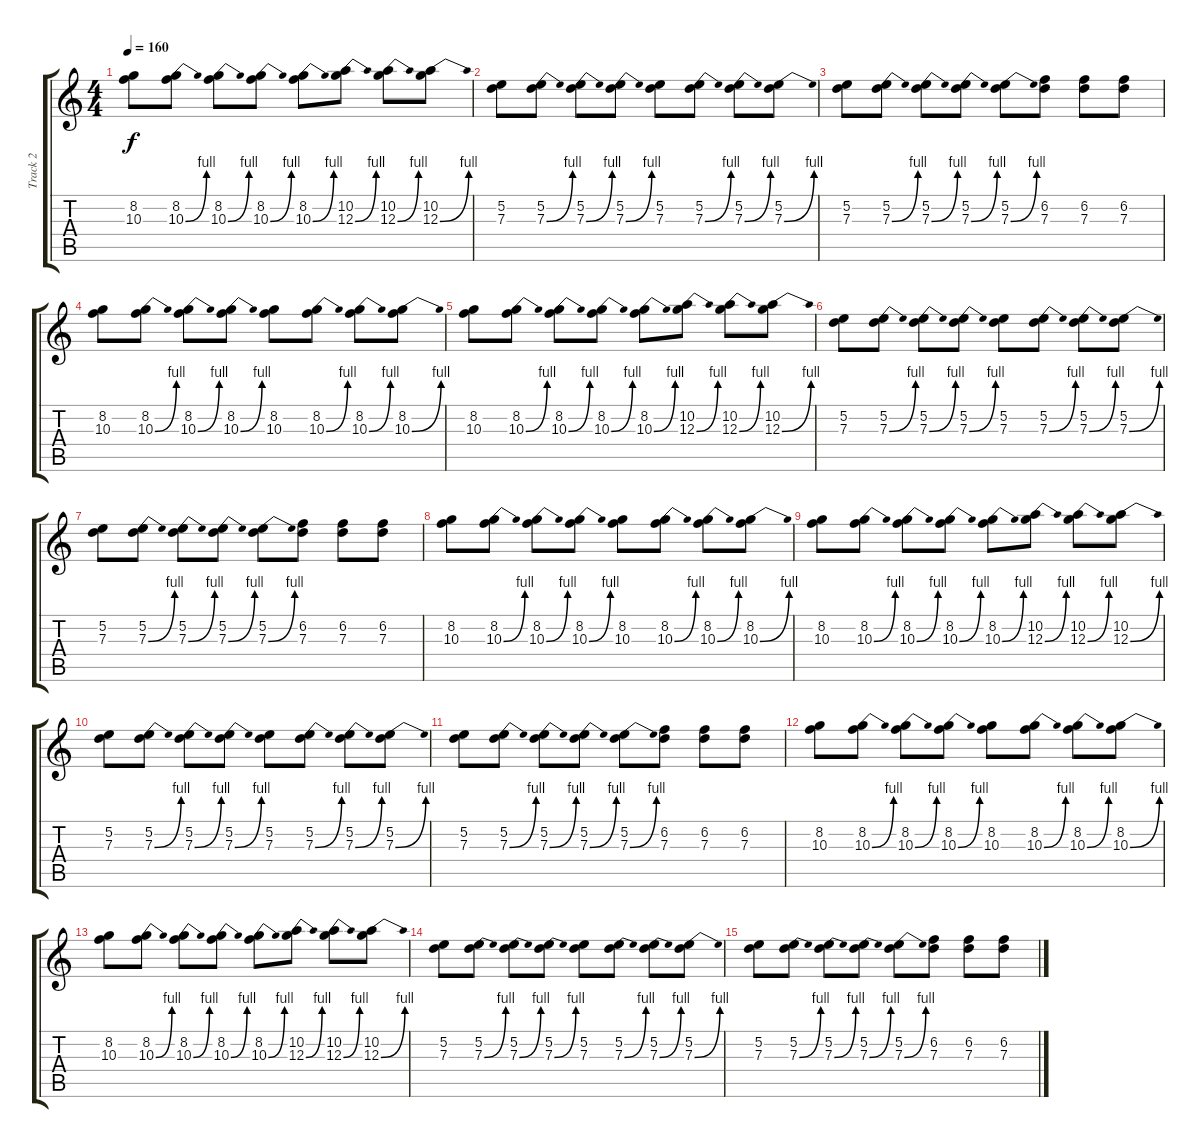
\track ("Track 2" "Track 2") {instrument overdrivenguitar}
\staff {score tabs}
\tuning (E4 B3 G3 D3 A2 E2) {hide}
\ts (4 4)
\tempo 160
\clef g2
\ks c
(8.2 10.3).8{dy f} (8.2 10.3{be (bend 0 0 60 4)}).8 (8.2 10.3{be (bend 0 0 60 4)}).8 (8.2 10.3{be (bend 0 0 60 4)}).8 (8.2 10.3{be (bend 0 0 60 4)}).8 (10.2 12.3{be (bend 0 0 60 4)}).8 (10.2 12.3{be (bend 0 0 60 4)}).8 (10.2 12.3{be (bend 0 0 60 4)}).8 |
(5.2 7.3).8 (5.2 7.3{be (bend 0 0 60 4)}).8 (5.2 7.3{be (bend 0 0 60 4)}).8 (5.2 7.3{be (bend 0 0 60 4)}).8 (5.2 7.3).8 (5.2 7.3{be (bend 0 0 60 4)}).8 (5.2 7.3{be (bend 0 0 60 4)}).8 (5.2 7.3{be (bend 0 0 60 4)}).8 |
(5.2 7.3).8 (5.2 7.3{be (bend 0 0 60 4)}).8 (5.2 7.3{be (bend 0 0 60 4)}).8 (5.2 7.3{be (bend 0 0 60 4)}).8 (5.2 7.3{be (bend 0 0 60 4)}).8 (6.2 7.3).8 (6.2 7.3).8 (6.2 7.3).8 |
(8.2 10.3).8 (8.2 10.3{be (bend 0 0 60 4)}).8 (8.2 10.3{be (bend 0 0 60 4)}).8 (8.2 10.3{be (bend 0 0 60 4)}).8 (8.2 10.3).8 (8.2 10.3{be (bend 0 0 60 4)}).8 (8.2 10.3{be (bend 0 0 60 4)}).8 (8.2 10.3{be (bend 0 0 60 4)}).8 |
(8.2 10.3).8 (8.2 10.3{be (bend 0 0 60 4)}).8 (8.2 10.3{be (bend 0 0 60 4)}).8 (8.2 10.3{be (bend 0 0 60 4)}).8 (8.2 10.3{be (bend 0 0 60 4)}).8 (10.2 12.3{be (bend 0 0 60 4)}).8 (10.2 12.3{be (bend 0 0 60 4)}).8 (10.2 12.3{be (bend 0 0 60 4)}).8 |
(5.2 7.3).8 (5.2 7.3{be (bend 0 0 60 4)}).8 (5.2 7.3{be (bend 0 0 60 4)}).8 (5.2 7.3{be (bend 0 0 60 4)}).8 (5.2 7.3).8 (5.2 7.3{be (bend 0 0 60 4)}).8 (5.2 7.3{be (bend 0 0 60 4)}).8 (5.2 7.3{be (bend 0 0 60 4)}).8 |
(5.2 7.3).8 (5.2 7.3{be (bend 0 0 60 4)}).8 (5.2 7.3{be (bend 0 0 60 4)}).8 (5.2 7.3{be (bend 0 0 60 4)}).8 (5.2 7.3{be (bend 0 0 60 4)}).8 (6.2 7.3).8 (6.2 7.3).8 (6.2 7.3).8 |
(8.2 10.3).8 (8.2 10.3{be (bend 0 0 60 4)}).8 (8.2 10.3{be (bend 0 0 60 4)}).8 (8.2 10.3{be (bend 0 0 60 4)}).8 (8.2 10.3).8 (8.2 10.3{be (bend 0 0 60 4)}).8 (8.2 10.3{be (bend 0 0 60 4)}).8 (8.2 10.3{be (bend 0 0 60 4)}).8 |
(8.2 10.3).8 (8.2 10.3{be (bend 0 0 60 4)}).8 (8.2 10.3{be (bend 0 0 60 4)}).8 (8.2 10.3{be (bend 0 0 60 4)}).8 (8.2 10.3{be (bend 0 0 60 4)}).8 (10.2 12.3{be (bend 0 0 60 4)}).8 (10.2 12.3{be (bend 0 0 60 4)}).8 (10.2 12.3{be (bend 0 0 60 4)}).8 |
(5.2 7.3).8 (5.2 7.3{be (bend 0 0 60 4)}).8 (5.2 7.3{be (bend 0 0 60 4)}).8 (5.2 7.3{be (bend 0 0 60 4)}).8 (5.2 7.3).8 (5.2 7.3{be (bend 0 0 60 4)}).8 (5.2 7.3{be (bend 0 0 60 4)}).8 (5.2 7.3{be (bend 0 0 60 4)}).8 |
(5.2 7.3).8 (5.2 7.3{be (bend 0 0 60 4)}).8 (5.2 7.3{be (bend 0 0 60 4)}).8 (5.2 7.3{be (bend 0 0 60 4)}).8 (5.2 7.3{be (bend 0 0 60 4)}).8 (6.2 7.3).8 (6.2 7.3).8 (6.2 7.3).8 |
(8.2 10.3).8 (8.2 10.3{be (bend 0 0 60 4)}).8 (8.2 10.3{be (bend 0 0 60 4)}).8 (8.2 10.3{be (bend 0 0 60 4)}).8 (8.2 10.3).8 (8.2 10.3{be (bend 0 0 60 4)}).8 (8.2 10.3{be (bend 0 0 60 4)}).8 (8.2 10.3{be (bend 0 0 60 4)}).8 |
(8.2 10.3).8 (8.2 10.3{be (bend 0 0 60 4)}).8 (8.2 10.3{be (bend 0 0 60 4)}).8 (8.2 10.3{be (bend 0 0 60 4)}).8 (8.2 10.3{be (bend 0 0 60 4)}).8 (10.2 12.3{be (bend 0 0 60 4)}).8 (10.2 12.3{be (bend 0 0 60 4)}).8 (10.2 12.3{be (bend 0 0 60 4)}).8 |
(5.2 7.3).8 (5.2 7.3{be (bend 0 0 60 4)}).8 (5.2 7.3{be (bend 0 0 60 4)}).8 (5.2 7.3{be (bend 0 0 60 4)}).8 (5.2 7.3).8 (5.2 7.3{be (bend 0 0 60 4)}).8 (5.2 7.3{be (bend 0 0 60 4)}).8 (5.2 7.3{be (bend 0 0 60 4)}).8 |
(5.2 7.3).8 (5.2 7.3{be (bend 0 0 60 4)}).8 (5.2 7.3{be (bend 0 0 60 4)}).8 (5.2 7.3{be (bend 0 0 60 4)}).8 (5.2 7.3{be (bend 0 0 60 4)}).8 (6.2 7.3).8 (6.2 7.3).8 (6.2 7.3).8
